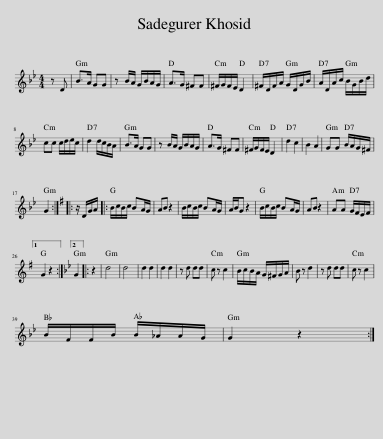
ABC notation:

X:1
L:1/8
M:4/4
I:linebreak $
K:Gmin
V:1 treble
V:1
 z D | B>A GG | z B/A/ G/B/A/G/ | A>G ^FF | ^F/G/F/E/ D2 | %5
 ^F/D/F/A/ G/D/G/B/ | A/D/A/c/ B/G/B/d/ |$ cc c/d/e/c/ | d2 d/c/B/A/ | B>A GG | %10
 z B/A/ G/B/A/G/ | A>G ^FF | ^F/G/F/E/ D2 | d2 c2 | B2 A2 | %15
 GG B/A/G/^F/ |$ G2 ::[K:G] z/ D/G/A/ |: B/c/B/c/ BA/G/ | AB z2 | %20
 B/c/B/c/ BA/G/ | A/B/G z2 | B/c/B/c/ BA/G/ | AB z2 | AA G/F/E/F/ |1$ %25
 G2 z2 :|2[K:Gmin] G2 |: z2 | d4 | d4 | %30
 d2 d2 | d2 d2 | z d dd | c z c2 | B/c/B/A/ G/^F/G/A/ | %35
 B z d2 | z d dd | c z c2 |$ B/F/F/B/ B/_A/A/G/ | G2 z2 :| %40
